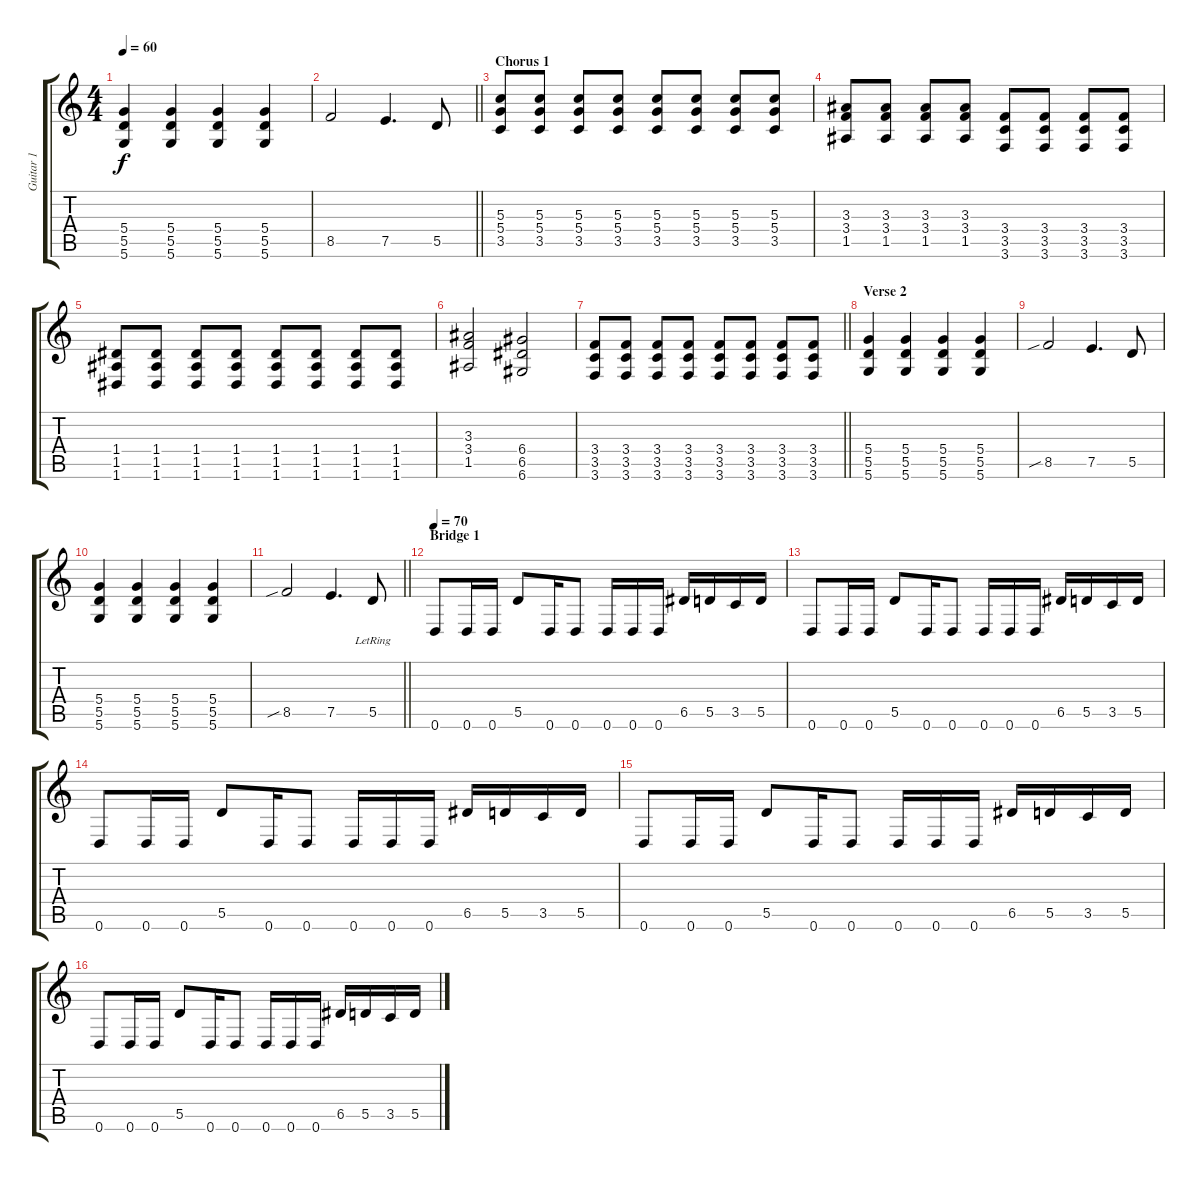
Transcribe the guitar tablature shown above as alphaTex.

\track ("Guitar 1" "Guitar 1") {instrument overdrivenguitar}
\staff {score tabs}
\tuning (E4 B3 G3 D3 A2 D2) {hide}
\ts (4 4)
\tempo 60
\clef g2
\ks c
(5.4 5.5 5.6).4{dy f} (5.4 5.5 5.6).4 (5.4 5.5 5.6).4 (5.4 5.5 5.6).4 |
\barLineRight lightlight
8.5.2 7.5.4{d} 5.5.8 |
\section ("" "Chorus 1")
(5.3 5.4 3.5).8 (5.3 5.4 3.5).8 (5.3 5.4 3.5).8 (5.3 5.4 3.5).8 (5.3 5.4 3.5).8 (5.3 5.4 3.5).8 (5.3 5.4 3.5).8 (5.3 5.4 3.5).8 |
(3.3 3.4 1.5).8 (3.3 3.4 1.5).8 (3.3 3.4 1.5).8 (3.3 3.4 1.5).8 (3.4 3.5 3.6).8 (3.4 3.5 3.6).8 (3.4 3.5 3.6).8 (3.4 3.5 3.6).8 |
(1.4 1.5 1.6).8 (1.4 1.5 1.6).8 (1.4 1.5 1.6).8 (1.4 1.5 1.6).8 (1.4 1.5 1.6).8 (1.4 1.5 1.6).8 (1.4 1.5 1.6).8 (1.4 1.5 1.6).8 |
(3.3 3.4 1.5).2 (6.4 6.5 6.6).2 |
\barLineRight lightlight
(3.4 3.5 3.6).8 (3.4 3.5 3.6).8 (3.4 3.5 3.6).8 (3.4 3.5 3.6).8 (3.4 3.5 3.6).8 (3.4 3.5 3.6).8 (3.4 3.5 3.6).8 (3.4 3.5 3.6).8 |
\section ("" "Verse 2")
(5.4 5.5 5.6).4 (5.4 5.5 5.6).4 (5.4 5.5 5.6).4 (5.4 5.5 5.6).4 |
8.5{sib}.2 7.5.4{d} 5.5.8 |
(5.4 5.5 5.6).4 (5.4 5.5 5.6).4 (5.4 5.5 5.6).4 (5.4 5.5 5.6).4 |
\barLineRight lightlight
8.5{sib}.2 7.5.4{d} 5.5{lr}.8 |
\section ("" "Bridge 1")
\tempo 70
0.6.8 0.6.16 0.6.16 5.5.8 0.6.16 0.6.8 0.6.16 0.6.16 0.6.16 6.5.16 5.5.16 3.5.16 5.5.16 |
0.6.8 0.6.16 0.6.16 5.5.8 0.6.16 0.6.8 0.6.16 0.6.16 0.6.16 6.5.16 5.5.16 3.5.16 5.5.16 |
0.6.8 0.6.16 0.6.16 5.5.8 0.6.16 0.6.8 0.6.16 0.6.16 0.6.16 6.5.16 5.5.16 3.5.16 5.5.16 |
0.6.8 0.6.16 0.6.16 5.5.8 0.6.16 0.6.8 0.6.16 0.6.16 0.6.16 6.5.16 5.5.16 3.5.16 5.5.16 |
0.6.8 0.6.16 0.6.16 5.5.8 0.6.16 0.6.8 0.6.16 0.6.16 0.6.16 6.5.16 5.5.16 3.5.16 5.5.16
